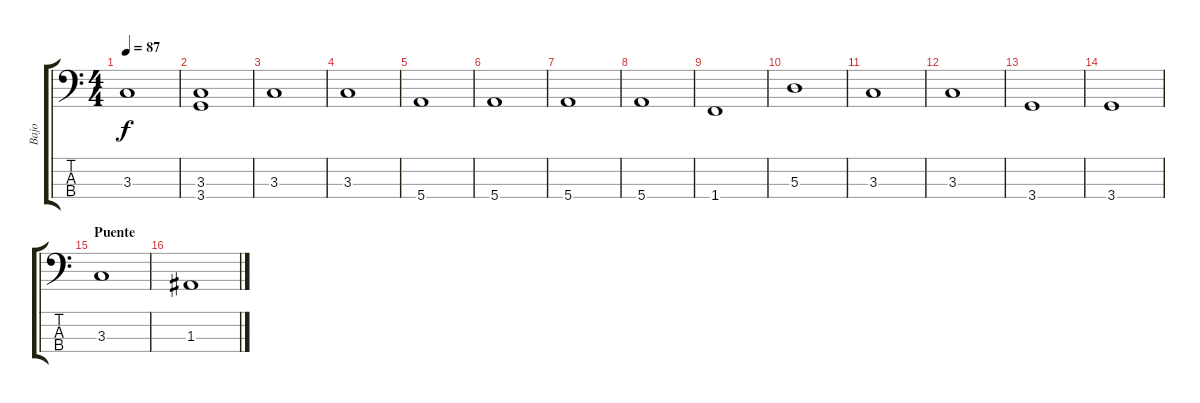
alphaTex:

\track ("Bajo" "Bajo") {instrument electricbassfinger}
\staff {score tabs}
\tuning (G2 D2 A1 E1) {hide}
\ts (4 4)
\tempo 87
\clef f4
\ks c
3.3.1{dy f} |
(3.3 3.4{t}).1 |
3.3.1 |
3.3.1 |
5.4.1 |
5.4.1 |
5.4.1 |
5.4.1 |
1.4.1 |
5.3.1 |
3.3.1 |
3.3.1 |
3.4.1 |
3.4.1 |
\section ("" "Puente")
3.3.1 |
1.3.1
